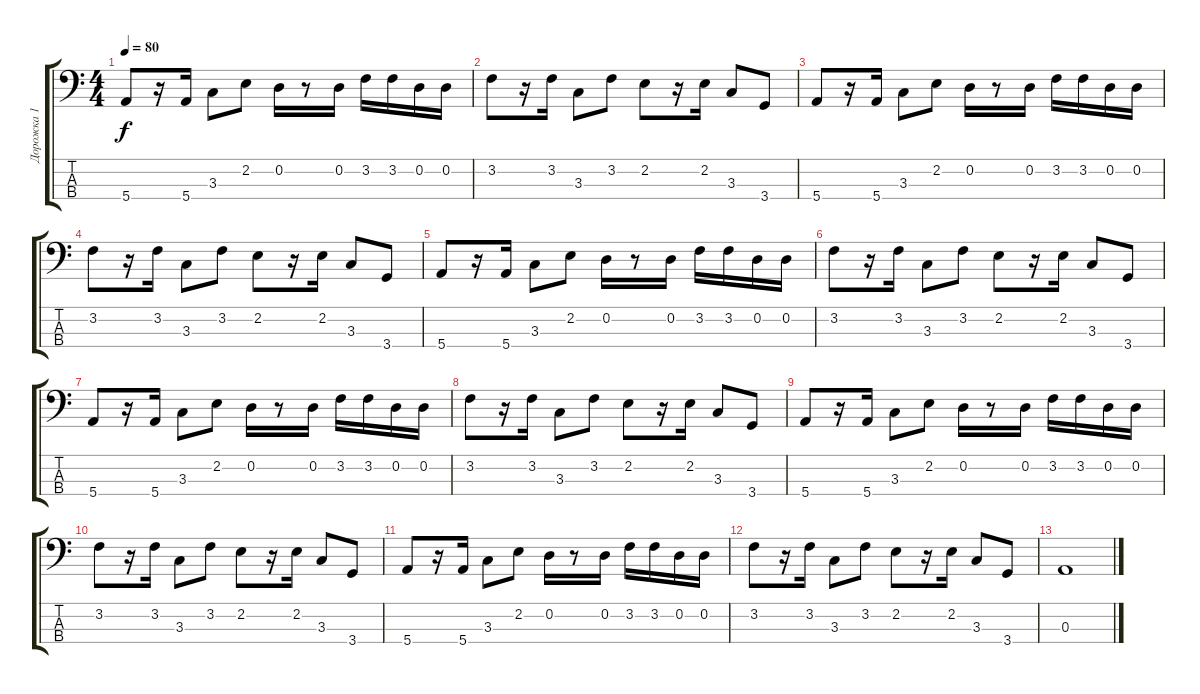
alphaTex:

\track ("Дорожка 1" "Дорожка 1") {instrument electricbassfinger}
\staff {score tabs}
\tuning (G2 D2 A1 E1) {hide}
\ts (4 4)
\tempo 80
\clef f4
\ks c
5.4.8{dy f} r.16 5.4.16 3.3.8 2.2.8 0.2.16 r.8 0.2.16 3.2.16 3.2.16 0.2.16 0.2.16 |
3.2.8 r.16 3.2.16 3.3.8 3.2.8 2.2.8 r.16 2.2.16 3.3.8 3.4.8 |
5.4.8 r.16 5.4.16 3.3.8 2.2.8 0.2.16 r.8 0.2.16 3.2.16 3.2.16 0.2.16 0.2.16 |
3.2.8 r.16 3.2.16 3.3.8 3.2.8 2.2.8 r.16 2.2.16 3.3.8 3.4.8 |
5.4.8 r.16 5.4.16 3.3.8 2.2.8 0.2.16 r.8 0.2.16 3.2.16 3.2.16 0.2.16 0.2.16 |
3.2.8 r.16 3.2.16 3.3.8 3.2.8 2.2.8 r.16 2.2.16 3.3.8 3.4.8 |
5.4.8 r.16 5.4.16 3.3.8 2.2.8 0.2.16 r.8 0.2.16 3.2.16 3.2.16 0.2.16 0.2.16 |
3.2.8 r.16 3.2.16 3.3.8 3.2.8 2.2.8 r.16 2.2.16 3.3.8 3.4.8 |
5.4.8 r.16 5.4.16 3.3.8 2.2.8 0.2.16 r.8 0.2.16 3.2.16 3.2.16 0.2.16 0.2.16 |
3.2.8 r.16 3.2.16 3.3.8 3.2.8 2.2.8 r.16 2.2.16 3.3.8 3.4.8 |
5.4.8 r.16 5.4.16 3.3.8 2.2.8 0.2.16 r.8 0.2.16 3.2.16 3.2.16 0.2.16 0.2.16 |
3.2.8 r.16 3.2.16 3.3.8 3.2.8 2.2.8 r.16 2.2.16 3.3.8 3.4.8 |
0.3.1
